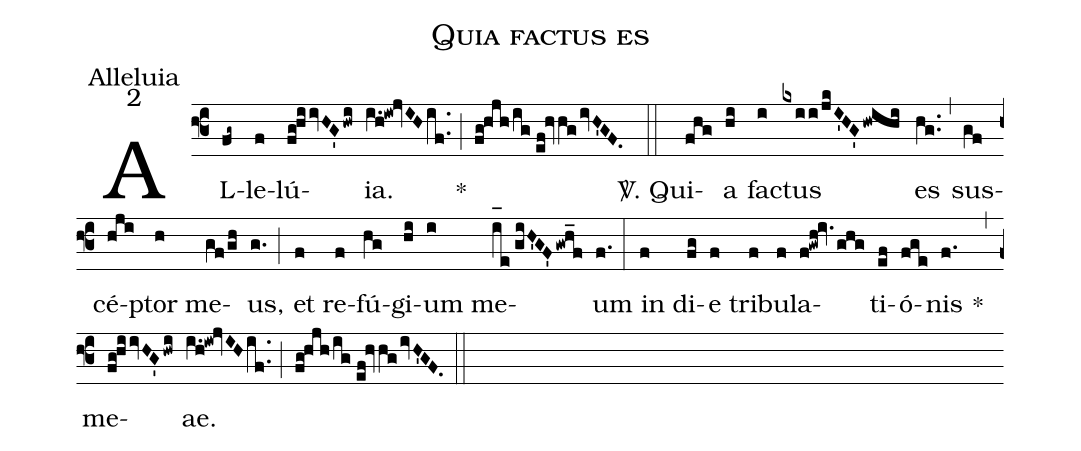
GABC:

name:Quia factus es;
office-part:Alleluia;
mode:2;
%%
(f3) AL(fg~)le(f)lú(fg!hiivHG'hwi){ia}.(i.h!iw!jvIHif..) <clear>*(;) (fg!hjh/ig//ef!hvhgivH'GF.) (::) <sp>V/</sp>. Qui(fhg)a(hi) fa(i)ctus(kxii/jkI'HG'hwihi) es(hg..) (,) sus(gf)cé(hji)ptor(h) me(gf/gh)us,(g.) (;) et(f) re(f)fú(hg)gi(hi)um(i) me(i_[oh:h]e//giH'GF'gwh_f)um(f.) (:) in(f) di(fg)e(f) tri(f)bu(f)la(f!gwh!iv.ghg)ti(ef)ó(fge)nis(f.) *(,) me(fg!hiivHG'hwi)ae.(i.h!iw!jvIHif..) (;) (fg!hjh/ig//ef!hvhgivH'GF.) (::)
